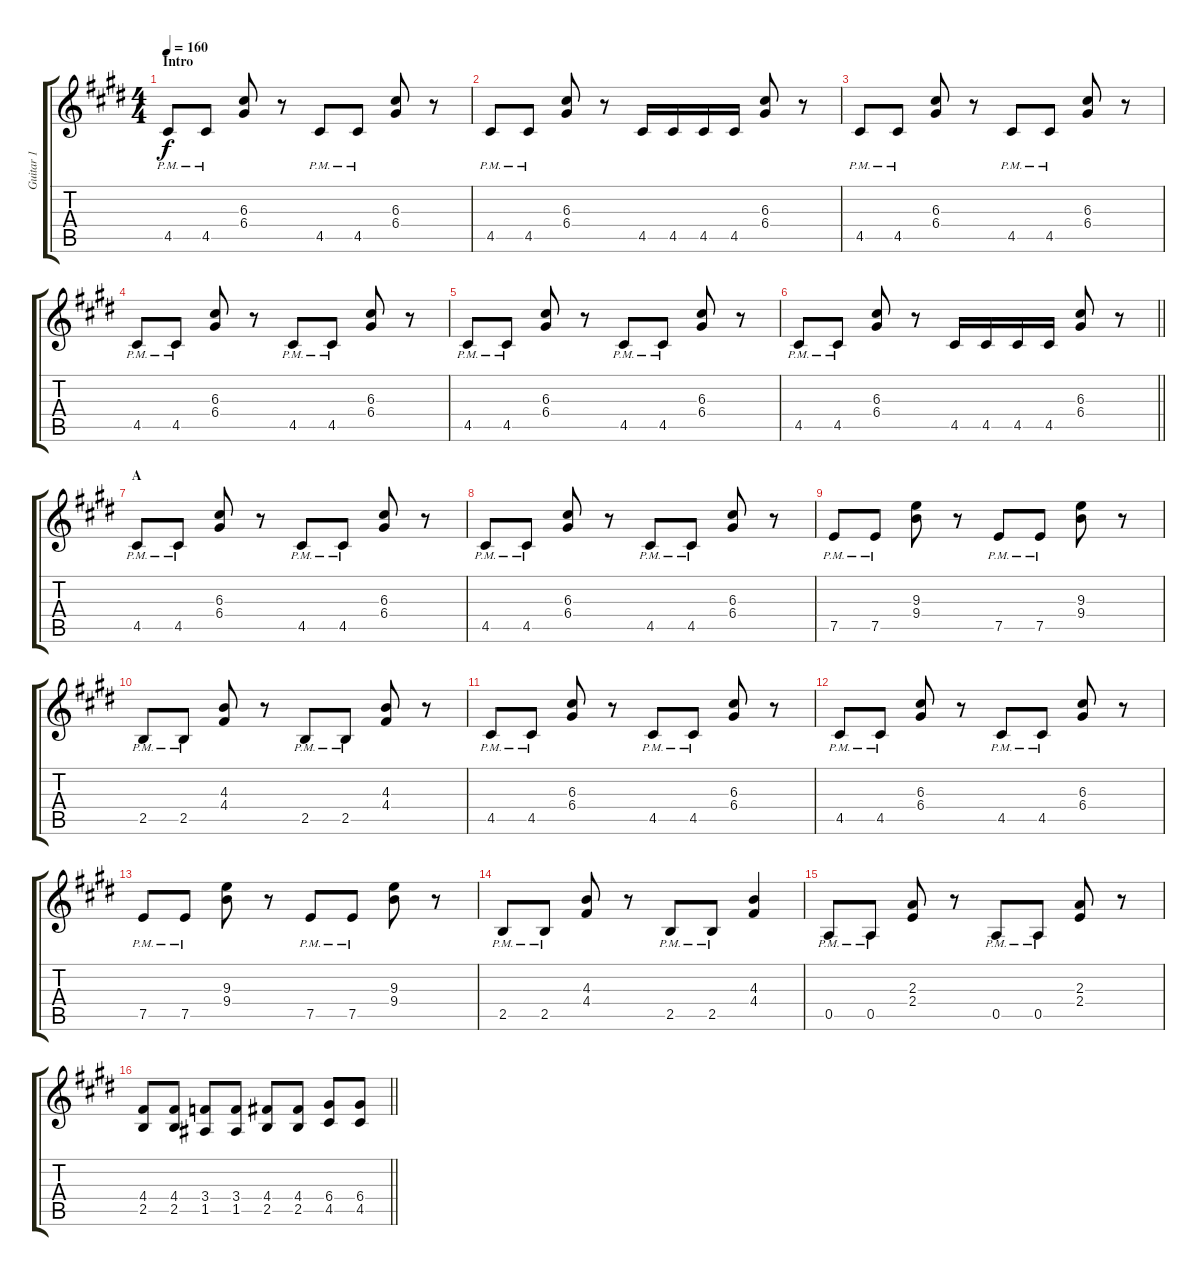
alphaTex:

\track ("Guitar 1" "Guitar 1") {instrument distortionguitar}
\staff {score tabs}
\tuning (E4 B3 G3 D3 A2 E2) {hide}
\ts (4 4)
\section ("" "Intro")
\tempo 160
\clef g2
\ks e
4.5{pm}.8{dy f instrument distortionguitar} 4.5{pm}.8 (6.3 6.4).8 r.8 4.5{pm}.8 4.5{pm}.8 (6.3 6.4).8 r.8 |
4.5{pm}.8 4.5{pm}.8 (6.3 6.4).8 r.8 4.5.16 4.5.16 4.5.16 4.5.16 (6.3 6.4).8 r.8 |
4.5{pm}.8 4.5{pm}.8 (6.3 6.4).8 r.8 4.5{pm}.8 4.5{pm}.8 (6.3 6.4).8 r.8 |
4.5{pm}.8 4.5{pm}.8 (6.3 6.4).8 r.8 4.5{pm}.8 4.5{pm}.8 (6.3 6.4).8 r.8 |
4.5{pm}.8 4.5{pm}.8 (6.3 6.4).8 r.8 4.5{pm}.8 4.5{pm}.8 (6.3 6.4).8 r.8 |
\barLineRight lightlight
4.5{pm}.8 4.5{pm}.8 (6.3 6.4).8 r.8 4.5.16 4.5.16 4.5.16 4.5.16 (6.3 6.4).8 r.8 |
\section ("" "A")
4.5{pm}.8 4.5{pm}.8 (6.3 6.4).8 r.8 4.5{pm}.8 4.5{pm}.8 (6.3 6.4).8 r.8 |
4.5{pm}.8 4.5{pm}.8 (6.3 6.4).8 r.8 4.5{pm}.8 4.5{pm}.8 (6.3 6.4).8 r.8 |
7.5{pm}.8 7.5{pm}.8 (9.3 9.4).8 r.8 7.5{pm}.8 7.5{pm}.8 (9.3 9.4).8 r.8 |
2.5{pm}.8 2.5{pm}.8 (4.3 4.4).8 r.8 2.5{pm}.8 2.5{pm}.8 (4.3 4.4).8 r.8 |
4.5{pm}.8 4.5{pm}.8 (6.3 6.4).8 r.8 4.5{pm}.8 4.5{pm}.8 (6.3 6.4).8 r.8 |
4.5{pm}.8 4.5{pm}.8 (6.3 6.4).8 r.8 4.5{pm}.8 4.5{pm}.8 (6.3 6.4).8 r.8 |
7.5{pm}.8 7.5{pm}.8 (9.3 9.4).8 r.8 7.5{pm}.8 7.5{pm}.8 (9.3 9.4).8 r.8 |
2.5{pm}.8 2.5{pm}.8 (4.3 4.4).8 r.8 2.5{pm}.8 2.5{pm}.8 (4.3 4.4).4 |
0.5{pm}.8 0.5{pm}.8 (2.3 2.4).8 r.8 0.5{pm}.8 0.5{pm}.8 (2.3 2.4).8 r.8 |
\barLineRight lightlight
(4.4 2.5).8 (4.4 2.5).8 (3.4 1.5).8 (3.4 1.5).8 (4.4 2.5).8 (4.4 2.5).8 (6.4 4.5).8 (6.4 4.5).8
